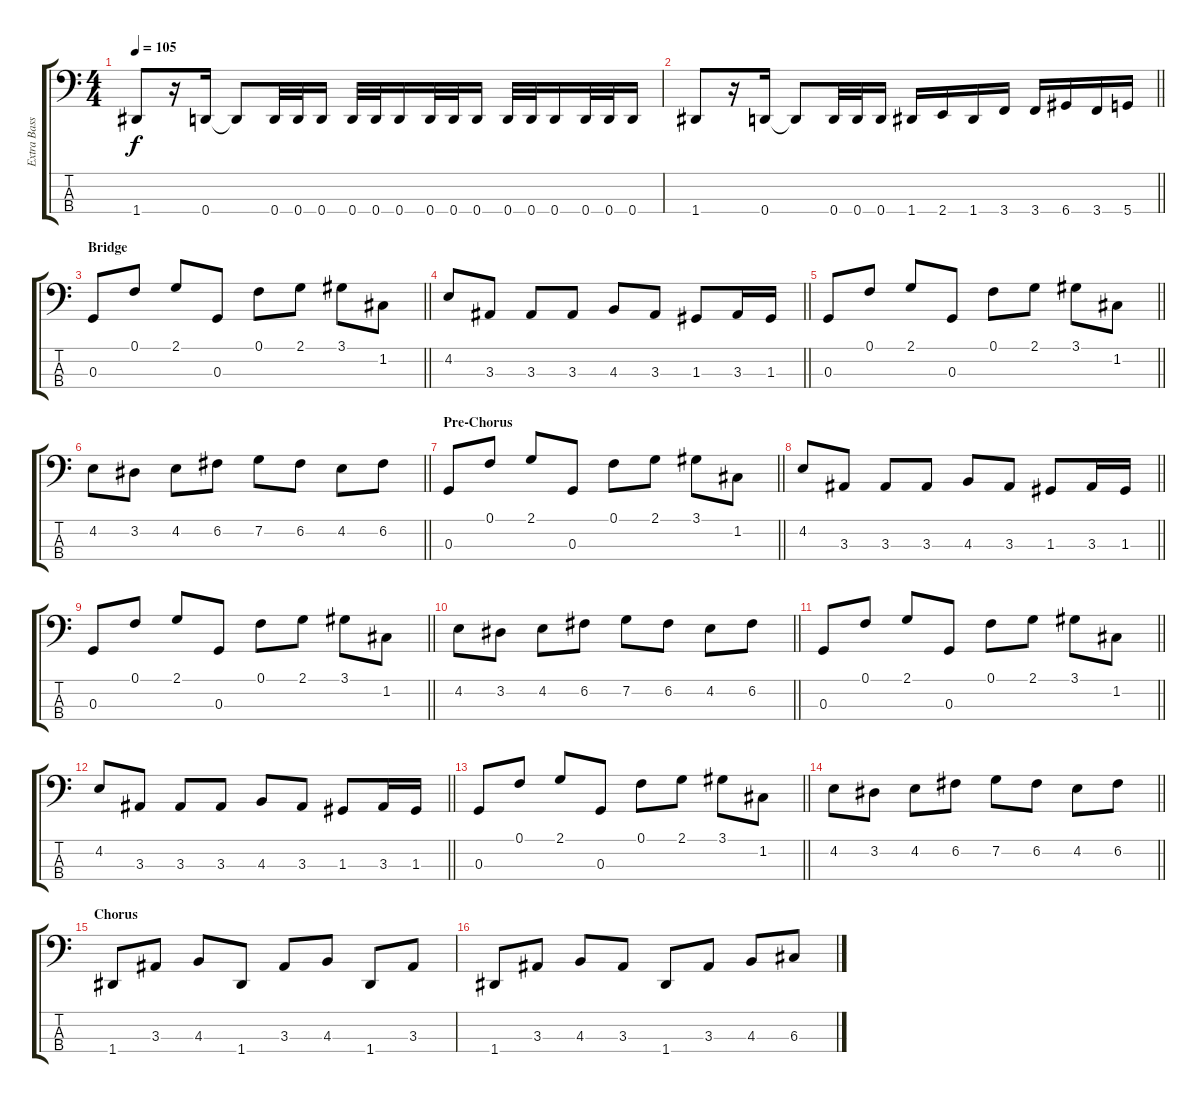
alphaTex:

\track ("Extra Bass" "Extra Bass") {instrument electricbassfinger}
\staff {score tabs}
\tuning (F2 C2 G1 D1) {hide}
\ts (4 4)
\tempo 105
\clef f4
\ks c
1.4.8{dy f} r.16 0.4.16 0.4{t}.8 0.4.32 0.4.32 0.4.16 0.4.32 0.4.32 0.4.16 0.4.32 0.4.32 0.4.16 0.4.32 0.4.32 0.4.16 0.4.32 0.4.32 0.4.16 |
\barLineRight lightlight
1.4.8 r.16 0.4.16 0.4{t}.8 0.4.32 0.4.32 0.4.16 1.4.16 2.4.16 1.4.16 3.4.16 3.4.16 6.4.16 3.4.16 5.4.16 |
\section ("" "Bridge")
\barLineRight lightlight
0.3.8 0.1.8 2.1.8 0.3.8 0.1.8 2.1.8 3.1.8 1.2.8 |
\barLineRight lightlight
4.2.8 3.3.8 3.3.8 3.3.8 4.3.8 3.3.8 1.3.8 3.3.16 1.3.16 |
\barLineRight lightlight
0.3.8 0.1.8 2.1.8 0.3.8 0.1.8 2.1.8 3.1.8 1.2.8 |
\barLineRight lightlight
4.2.8 3.2.8 4.2.8 6.2.8 7.2.8 6.2.8 4.2.8 6.2.8 |
\section ("" "Pre-Chorus")
\barLineRight lightlight
0.3.8 0.1.8 2.1.8 0.3.8 0.1.8 2.1.8 3.1.8 1.2.8 |
\barLineRight lightlight
4.2.8 3.3.8 3.3.8 3.3.8 4.3.8 3.3.8 1.3.8 3.3.16 1.3.16 |
\barLineRight lightlight
0.3.8 0.1.8 2.1.8 0.3.8 0.1.8 2.1.8 3.1.8 1.2.8 |
\barLineRight lightlight
4.2.8 3.2.8 4.2.8 6.2.8 7.2.8 6.2.8 4.2.8 6.2.8 |
\barLineRight lightlight
0.3.8 0.1.8 2.1.8 0.3.8 0.1.8 2.1.8 3.1.8 1.2.8 |
\barLineRight lightlight
4.2.8 3.3.8 3.3.8 3.3.8 4.3.8 3.3.8 1.3.8 3.3.16 1.3.16 |
\barLineRight lightlight
0.3.8 0.1.8 2.1.8 0.3.8 0.1.8 2.1.8 3.1.8 1.2.8 |
\barLineRight lightlight
4.2.8 3.2.8 4.2.8 6.2.8 7.2.8 6.2.8 4.2.8 6.2.8 |
\section ("" "Chorus")
1.4.8 3.3.8 4.3.8 1.4.8 3.3.8 4.3.8 1.4.8 3.3.8 |
1.4.8 3.3.8 4.3.8 3.3.8 1.4.8 3.3.8 4.3.8 6.3.8
